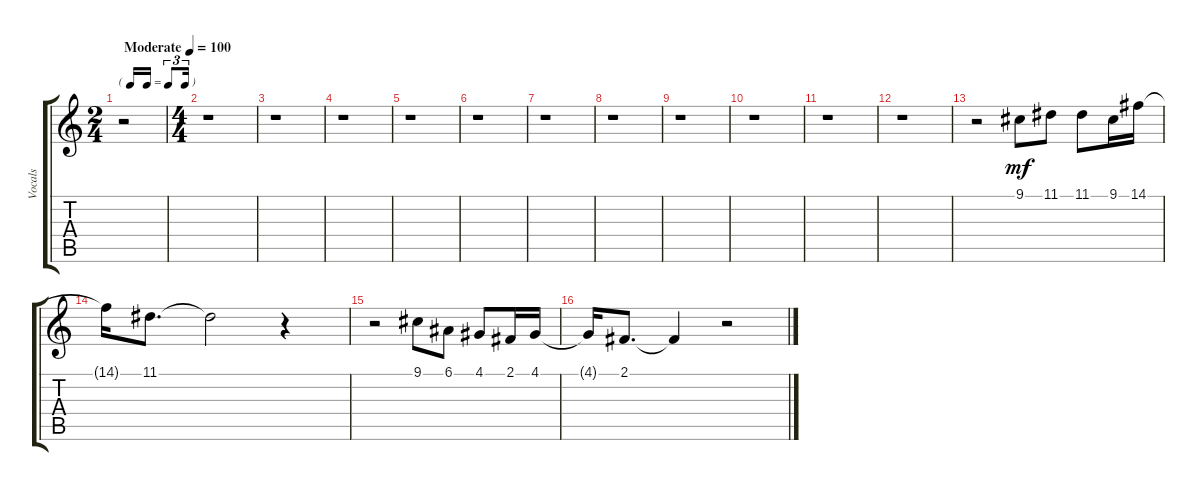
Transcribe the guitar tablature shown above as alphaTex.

\track ("Vocals" "Vocals") {instrument altosax}
\staff {score tabs}
\tuning (E4 B3 G3 D3 A2 E2) {hide}
\ts (2 4)
\tf triplet16th
\tempo (100 "Moderate")
\clef g2
\ks c
r.2{dy mf instrument altosax} |
\ts (4 4)
r.1 |
r.1 |
r.1 |
r.1 |
r.1 |
r.1 |
r.1 |
r.1 |
r.1 |
r.1 |
r.1 |
r.2 9.1.8 11.1.8 11.1.8 9.1.16 14.1.16 |
14.1{t}.16 11.1.8{d} 11.1{t}.2 r.4 |
r.2 9.1.8 6.1.8 4.1.8 2.1.16 4.1.16 |
4.1{t}.16 2.1.8{d} 2.1{t}.4 r.2
